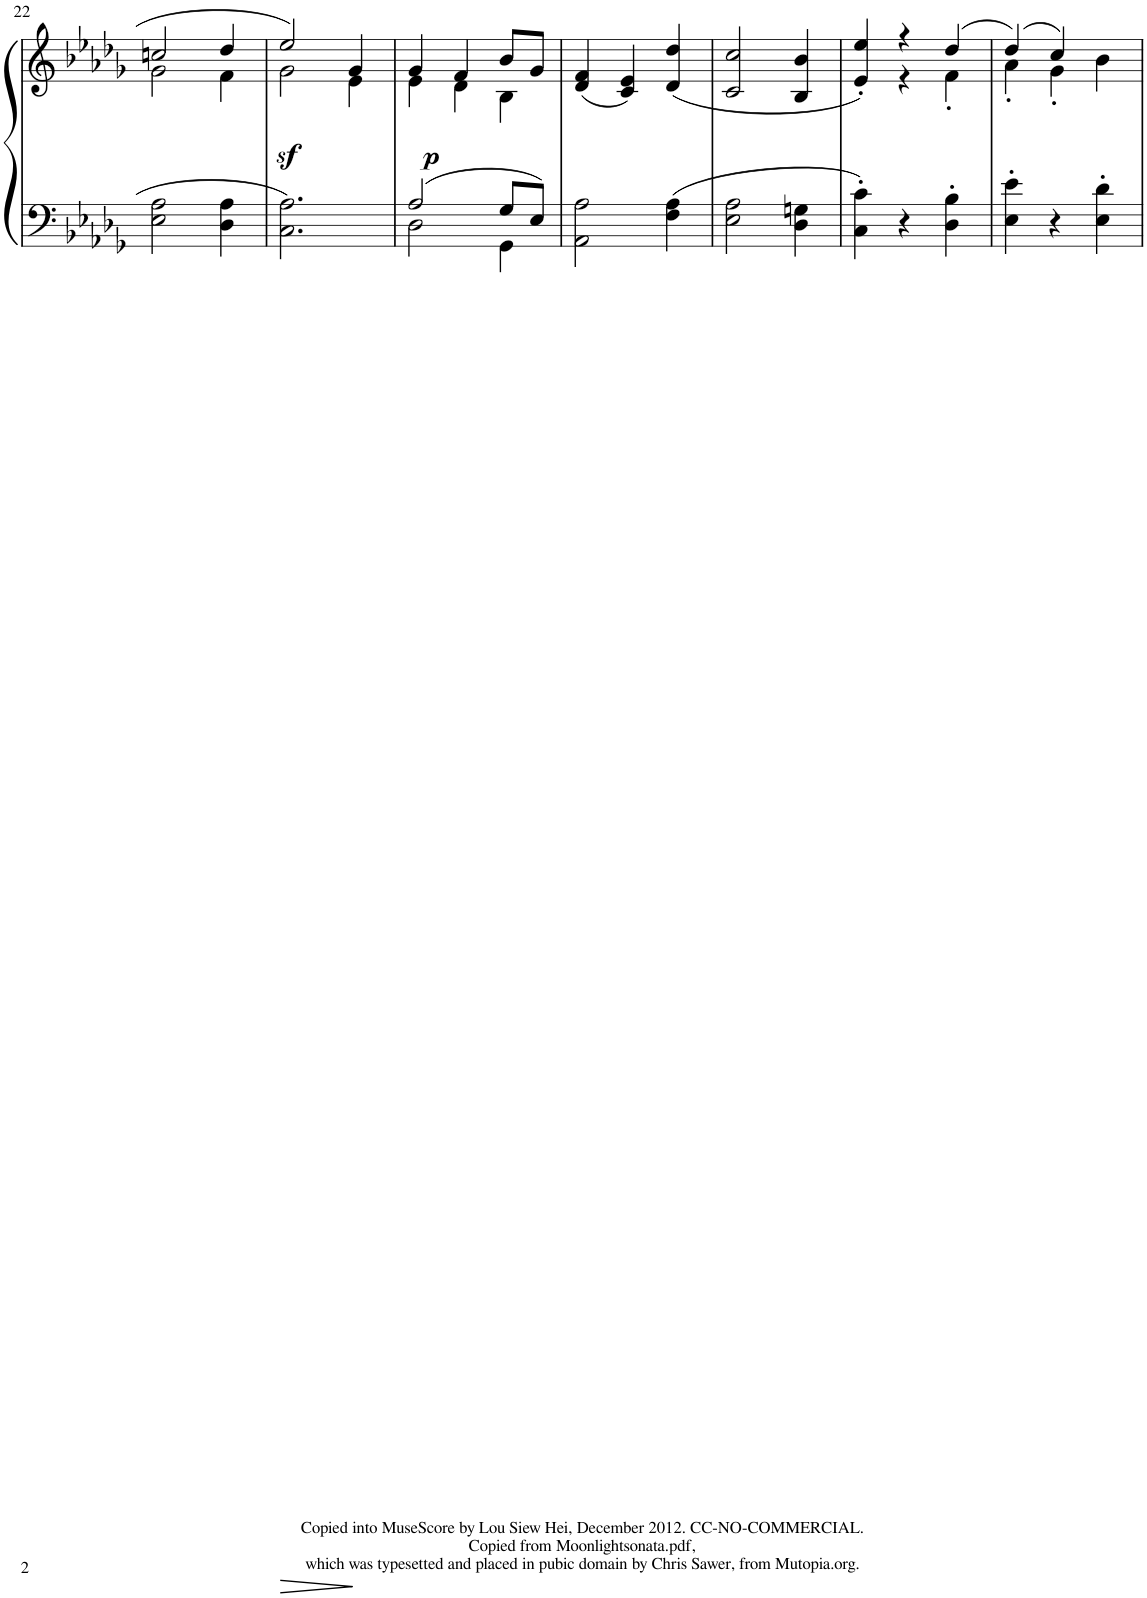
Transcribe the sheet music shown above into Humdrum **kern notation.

**kern	**kern	**dynam
*part1	*part1	*part1
*staff2	*staff1	*staff1/2
*I"Piano	*	*
*I'Pno	*	*
!!LO:PB:g=z
*clefF4	*clefG2	*
*k[b-e-a-d-g-]	*k[b-e-a-d-g-]	*
*M3/4	*M3/4	*
=22	=22	=22
*	*^	*
2E-\ 2A-\	2ccn/	2g-\	.
4D-\ 4A-\	4dd-/	4f\	.
=23	=23	=23	=23
!	!	!	!LO:DY:b
2.C\ 2.A-\	2ee-/	2g-\	sf
.	4g-/	4e-\	.
=24	=24	=24	=24
*^	*	*	*
!	!	!	!	!LO:DY:b
2A-/	2D-\	4g-/	4e-\	p
.	.	4f/	4d-\	.
8G-/L	4GG-\	8b-/L	4B-\	.
8E-/J	.	8g-/J	.	.
*v	*v	*	*	*
*	*v	*v	*
=25	=25	=25
2AA-\ 2A-\	(4d-/ 4f/	.
.	4c/ 4e-/)	.
4F\ 4A-\	(4d-/ 4dd-/	.
=26	=26	=26
2E-\ 2A-\	2c/ 2cc/	.
4D-\ 4Gn\	4B-/ 4b-/	.
=27	=27	=27
*	*^	*
4C\' 4c\'	4e-/' 4ee-/')	4ryy	.
4r	4r	4r	.
4D-\' 4B-\'	(4dd-/	4f'\	.
=28	=28	=28	=28
4E-\' 4e-\'	(4dd-/)	4a-'\	.
4r	4cc/)	4g-'\	.
4E-\' 4d-\'	4b-\	4ryy	.
*	*v	*v	*
=	=	=
*-	*-	*-
